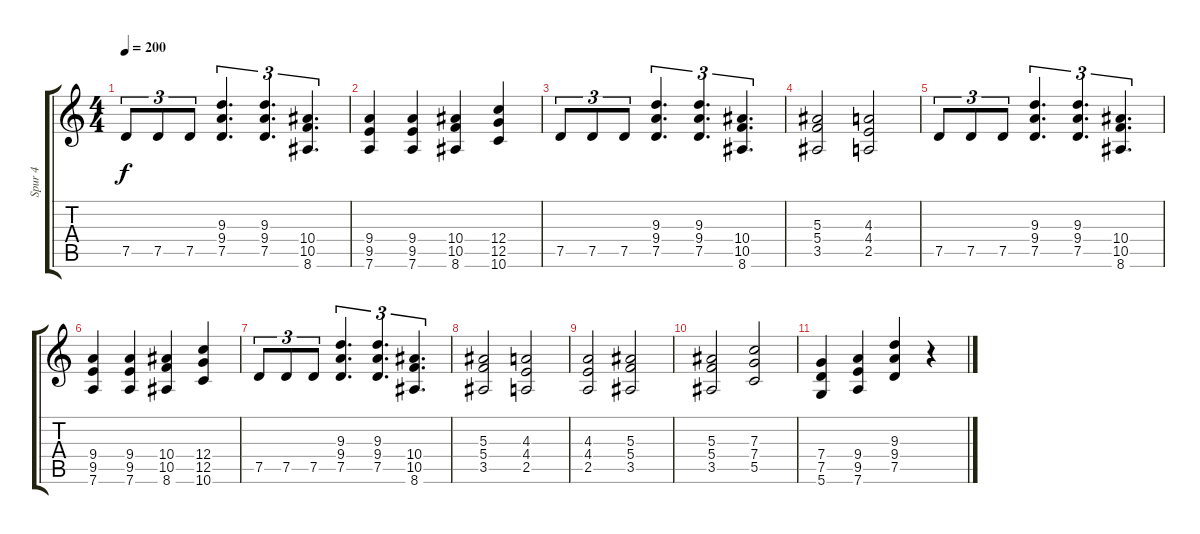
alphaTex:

\track ("Spur 4" "Spur 4") {instrument distortionguitar}
\staff {score tabs}
\tuning (D4 A3 F3 C3 G2 D2) {hide}
\ts (4 4)
\tempo 200
\clef g2
\ks c
7.5.8{tu (3 2) dy f} 7.5.8{tu (3 2)} 7.5.8{tu (3 2)} (9.3 9.4 7.5).4{d tu (3 2)} (9.3 9.4 7.5).4{d tu (3 2)} (10.4 10.5 8.6).4{d tu (3 2)} |
(9.4 9.5 7.6).4 (9.4 9.5 7.6).4 (10.4 10.5 8.6).4 (12.4 12.5 10.6).4 |
7.5.8{tu (3 2)} 7.5.8{tu (3 2)} 7.5.8{tu (3 2)} (9.3 9.4 7.5).4{d tu (3 2)} (9.3 9.4 7.5).4{d tu (3 2)} (10.4 10.5 8.6).4{d tu (3 2)} |
(5.3 5.4 3.5).2 (4.3 4.4 2.5).2 |
7.5.8{tu (3 2)} 7.5.8{tu (3 2)} 7.5.8{tu (3 2)} (9.3 9.4 7.5).4{d tu (3 2)} (9.3 9.4 7.5).4{d tu (3 2)} (10.4 10.5 8.6).4{d tu (3 2)} |
(9.4 9.5 7.6).4 (9.4 9.5 7.6).4 (10.4 10.5 8.6).4 (12.4 12.5 10.6).4 |
7.5.8{tu (3 2)} 7.5.8{tu (3 2)} 7.5.8{tu (3 2)} (9.3 9.4 7.5).4{d tu (3 2)} (9.3 9.4 7.5).4{d tu (3 2)} (10.4 10.5 8.6).4{d tu (3 2)} |
(5.3 5.4 3.5).2 (4.3 4.4 2.5).2 |
(4.3 4.4 2.5).2 (5.3 5.4 3.5).2 |
(5.3 5.4 3.5).2 (7.3 7.4 5.5).2 |
(7.4 7.5 5.6).4 (9.4 9.5 7.6).4 (9.3 9.4 7.5).4 r.4
